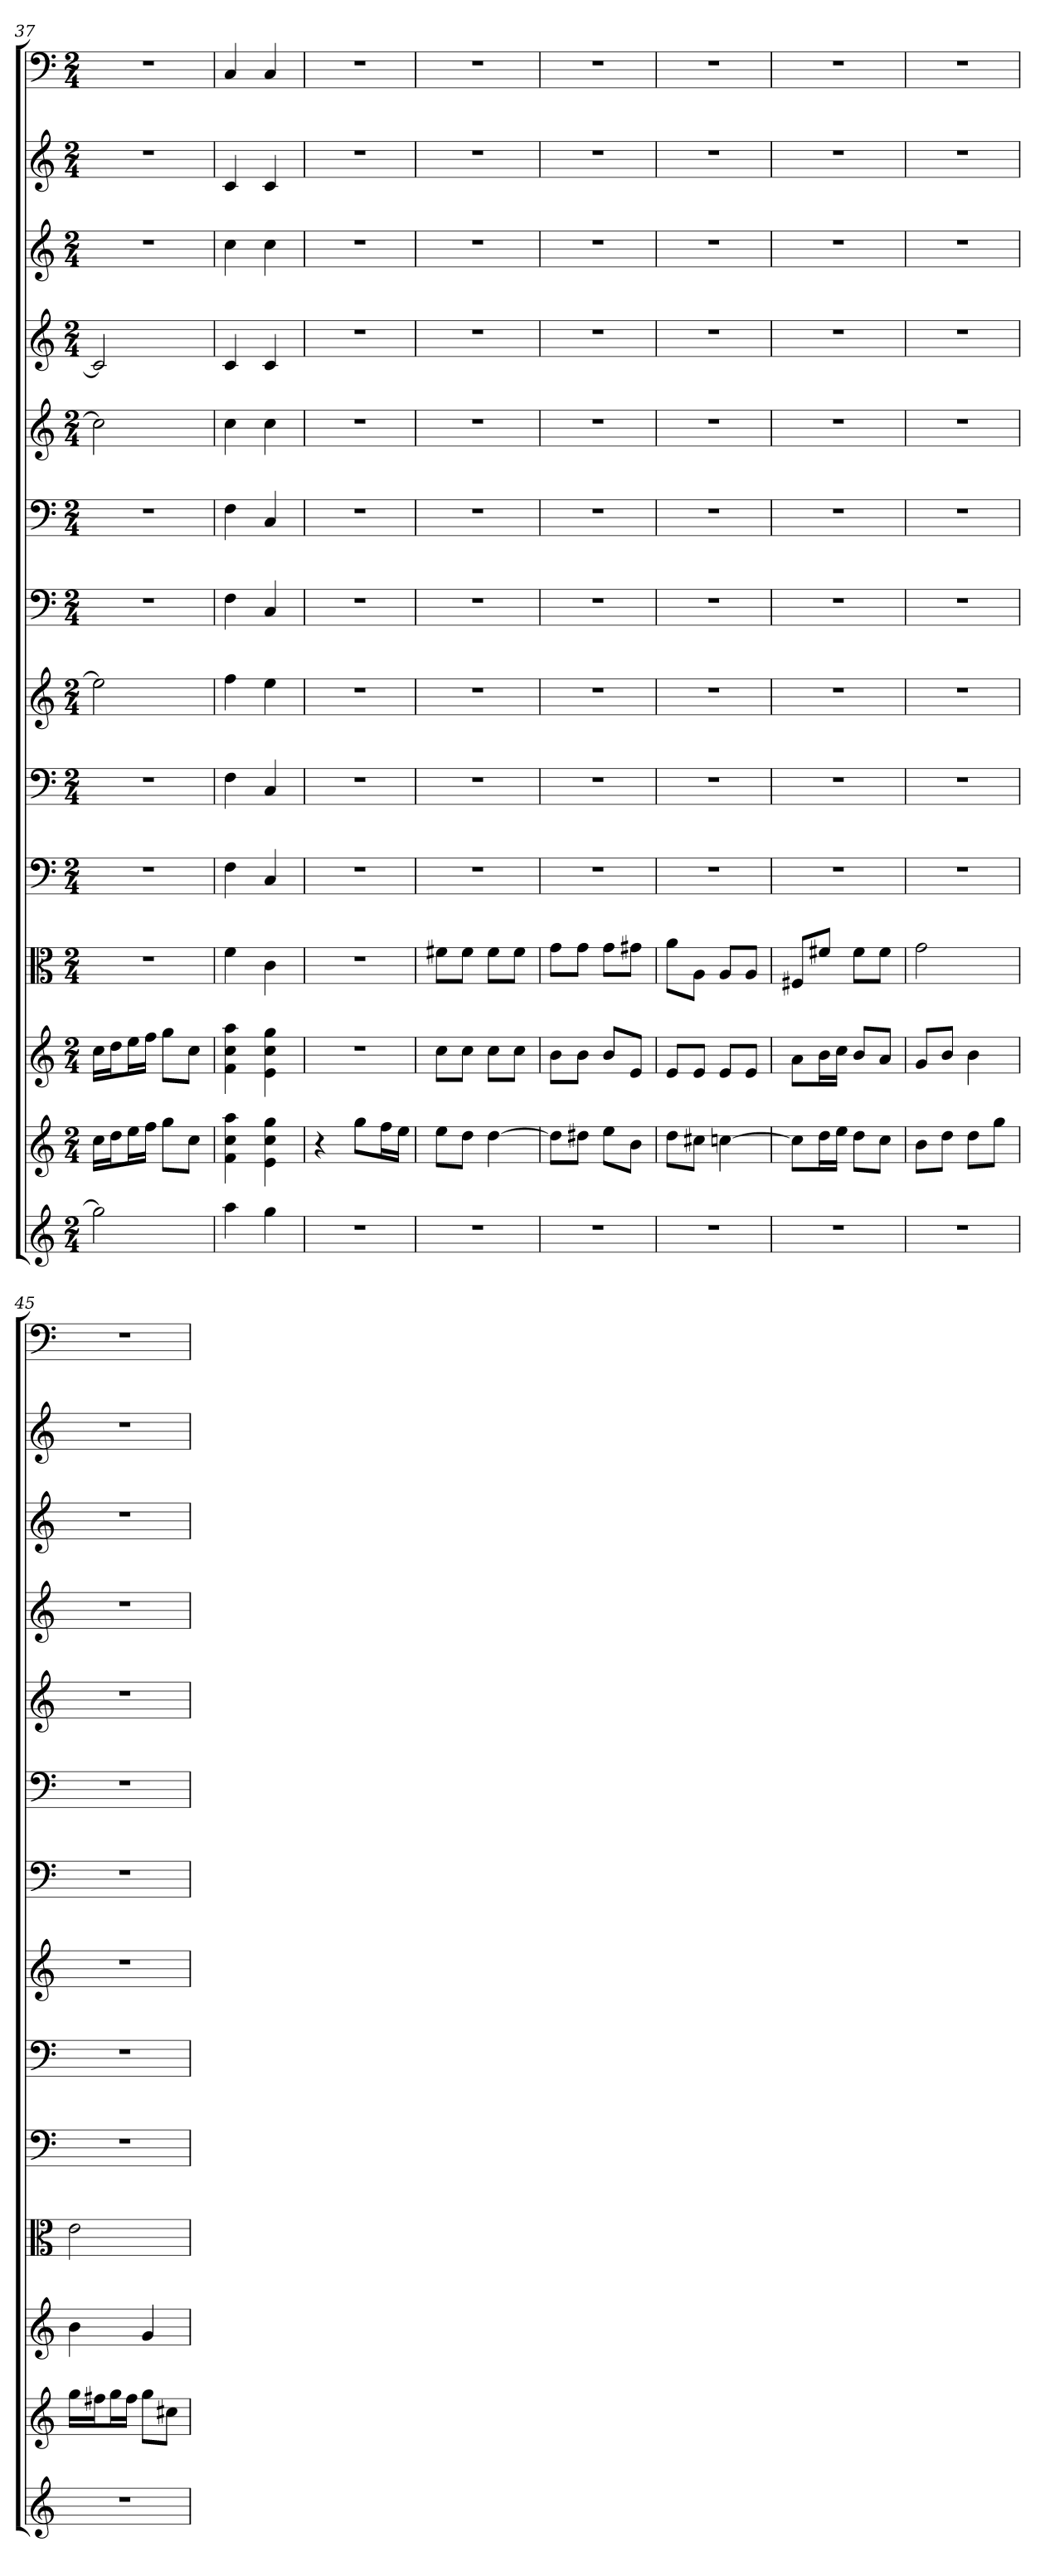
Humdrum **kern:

**kern	**kern	**kern	**kern	**kern	**kern	**kern	**kern	**kern	**kern	**kern	**kern	**kern	**kern
*part14	*part13	*part12	*part11	*part10	*part9	*part8	*part7	*part6	*part5	*part4	*part3	*part2	*part1
*staff14	*staff13	*staff12	*staff11	*staff10	*staff9	*staff8	*staff7	*staff6	*staff5	*staff4	*staff3	*staff2	*staff1
*	*	*	*clefC3	*clefF4	*clefF4	*	*clefF4	*clefF4	*	*	*	*	*clefF4
*k[]	*k[]	*k[]	*k[]	*k[]	*k[]	*k[]	*k[]	*k[]	*k[]	*k[]	*k[]	*k[]	*k[]
*C:	*C:	*C:	*C:	*C:	*C:	*C:	*C:	*C:	*C:	*C:	*C:	*C:	*C:
*M2/4	*M2/4	*M2/4	*M2/4	*M2/4	*M2/4	*M2/4	*M2/4	*M2/4	*M2/4	*M2/4	*M2/4	*M2/4	*M2/4
=37	=37	=37	=37	=37	=37	=37	=37	=37	=37	=37	=37	=37	=37
2gg]	16ccLL	16ccLL	2r	2r	2r	2ee]	2r	2r	2cc]	2c]	2r	2r	2r
.	16ddJ	16ddJ	.	.	.	.	.	.	.	.	.	.	.
.	16eeL	16eeL	.	.	.	.	.	.	.	.	.	.	.
.	16ffJJ	16ffJJ	.	.	.	.	.	.	.	.	.	.	.
.	8ggL	8ggL	.	.	.	.	.	.	.	.	.	.	.
.	8ccJ	8ccJ	.	.	.	.	.	.	.	.	.	.	.
=38	=38	=38	=38	=38	=38	=38	=38	=38	=38	=38	=38	=38	=38
4aa	4f 4cc 4aa	4f 4cc 4aa	4f	4F	4F	4ff	4F	4F	4cc	4c	4cc	4c	4C
4gg	4e 4cc 4gg	4e 4cc 4gg	4c	4C	4C	4ee	4C	4C	4cc	4c	4cc	4c	4C
=39	=39	=39	=39	=39	=39	=39	=39	=39	=39	=39	=39	=39	=39
2r	4r	2r	2r	2r	2r	2r	2r	2r	2r	2r	2r	2r	2r
.	8ggL	.	.	.	.	.	.	.	.	.	.	.	.
.	16ffL	.	.	.	.	.	.	.	.	.	.	.	.
.	16eeJJ	.	.	.	.	.	.	.	.	.	.	.	.
=40	=40	=40	=40	=40	=40	=40	=40	=40	=40	=40	=40	=40	=40
2r	8eeL	8ccL	8f#X\L	2r	2r	2r	2r	2r	2r	2r	2r	2r	2r
.	8ddJ	8ccJ	8f#\J	.	.	.	.	.	.	.	.	.	.
.	[4dd	8ccL	8f#\L	.	.	.	.	.	.	.	.	.	.
.	.	8ccJ	8f#\J	.	.	.	.	.	.	.	.	.	.
=41	=41	=41	=41	=41	=41	=41	=41	=41	=41	=41	=41	=41	=41
2r	8ddL]	8bL	8g\L	2r	2r	2r	2r	2r	2r	2r	2r	2r	2r
.	8dd#XJ	8bJ	8g\J	.	.	.	.	.	.	.	.	.	.
.	8eeL	8bL	8g\L	.	.	.	.	.	.	.	.	.	.
.	8bJ	8eJ	8g#X\J	.	.	.	.	.	.	.	.	.	.
=42	=42	=42	=42	=42	=42	=42	=42	=42	=42	=42	=42	=42	=42
2r	8ddL	8eL	8a\L	2r	2r	2r	2r	2r	2r	2r	2r	2r	2r
.	8cc#XJ	8eJ	8A\J	.	.	.	.	.	.	.	.	.	.
.	[4ccn	8eL	8A/L	.	.	.	.	.	.	.	.	.	.
.	.	8eJ	8A/J	.	.	.	.	.	.	.	.	.	.
=43	=43	=43	=43	=43	=43	=43	=43	=43	=43	=43	=43	=43	=43
2r	8ccL]	8aL	8F#X/L	2r	2r	2r	2r	2r	2r	2r	2r	2r	2r
.	16ddL	16bL	8f#X/J	.	.	.	.	.	.	.	.	.	.
.	16eeJJ	16ccJJ	.	.	.	.	.	.	.	.	.	.	.
.	8ddL	8bL	8f#\L	.	.	.	.	.	.	.	.	.	.
.	8ccJ	8aJ	8f#\J	.	.	.	.	.	.	.	.	.	.
=44	=44	=44	=44	=44	=44	=44	=44	=44	=44	=44	=44	=44	=44
2r	8bL	8gL	2g	2r	2r	2r	2r	2r	2r	2r	2r	2r	2r
.	8ddJ	8bJ	.	.	.	.	.	.	.	.	.	.	.
.	8ddL	4b	.	.	.	.	.	.	.	.	.	.	.
.	8ggJ	.	.	.	.	.	.	.	.	.	.	.	.
=45	=45	=45	=45	=45	=45	=45	=45	=45	=45	=45	=45	=45	=45
2r	16ggLL	4b	2e	2r	2r	2r	2r	2r	2r	2r	2r	2r	2r
.	16ff#XJ	.	.	.	.	.	.	.	.	.	.	.	.
.	16ggL	.	.	.	.	.	.	.	.	.	.	.	.
.	16ff#JJ	.	.	.	.	.	.	.	.	.	.	.	.
.	8ggL	4g	.	.	.	.	.	.	.	.	.	.	.
.	8cc#XJ	.	.	.	.	.	.	.	.	.	.	.	.
=	=	=	=	=	=	=	=	=	=	=	=	=	=
*-	*-	*-	*-	*-	*-	*-	*-	*-	*-	*-	*-	*-	*-
